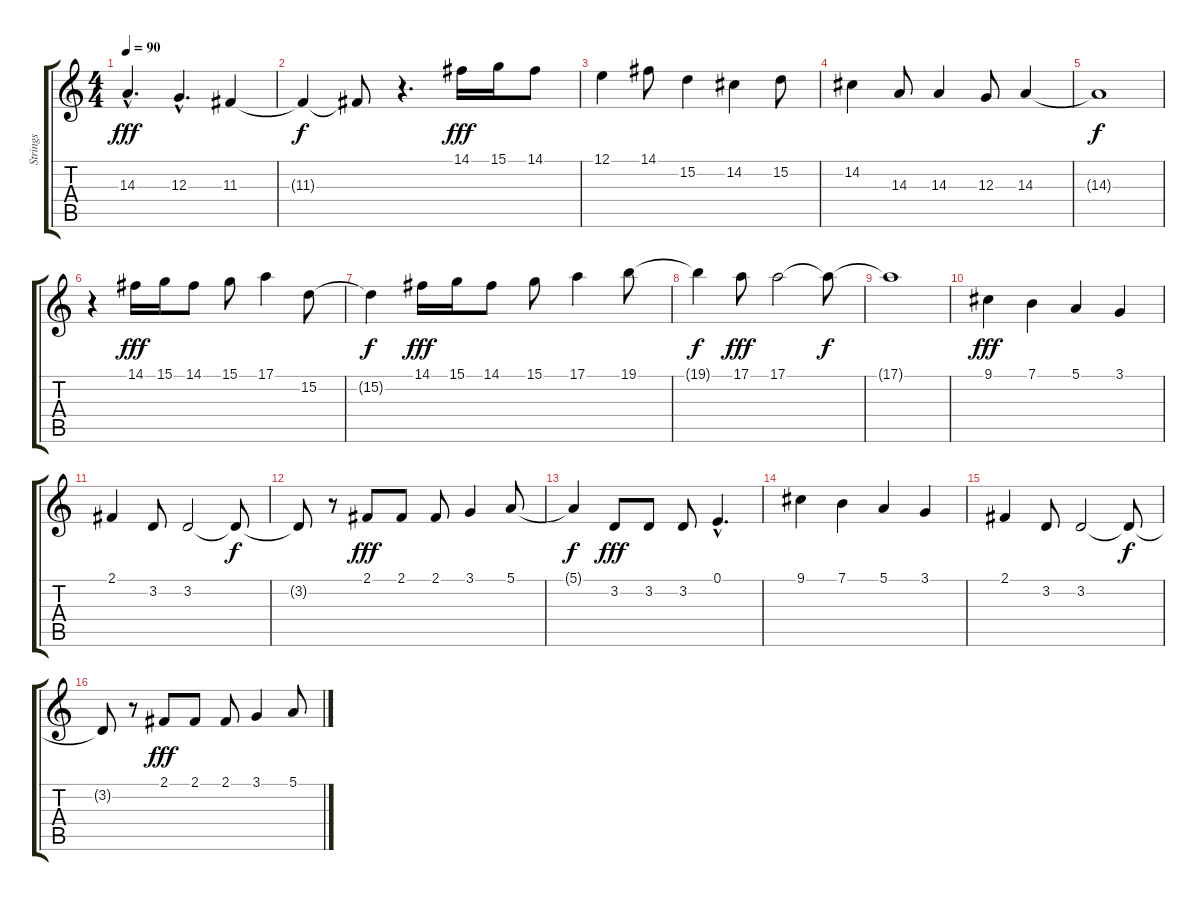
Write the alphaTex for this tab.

\track ("Strings" "Strings") {instrument stringensemble1}
\staff {score tabs}
\tuning (E4 B3 G3 D3 A2 E2) {hide}
\ts (4 4)
\tempo 90
\clef g2
\ks c
14.3{hac}.4{d dy fff} 12.3{hac}.4{d} 11.3.4 |
11.3{t}.4{dy f} 11.3{t}.8 r.4{d} 14.1.16{dy fff} 15.1.16 14.1.8 |
12.1.4 14.1.8 15.2.4 14.2.4 15.2.8 |
14.2.4 14.3.8 14.3.4 12.3.8 14.3.4 |
14.3{t}.1{dy f} |
r.4 14.1.16{dy fff} 15.1.16 14.1.8 15.1.8 17.1.4 15.2.8 |
15.2{t}.4{dy f} 14.1.16{dy fff} 15.1.16 14.1.8 15.1.8 17.1.4 19.1.8 |
19.1{t}.4{dy f} 17.1.8{dy fff} 17.1.2 17.1{t}.8{dy f} |
17.1{t}.1 |
9.1.4{dy fff} 7.1.4 5.1.4 3.1.4 |
2.1.4 3.2.8 3.2.2 3.2{t}.8{dy f} |
3.2{t}.8 r.8 2.1.8{dy fff} 2.1.8 2.1.8 3.1.4 5.1.8 |
5.1{t}.4{dy f} 3.2.8{dy fff} 3.2.8 3.2.8 0.1{hac}.4{d} |
9.1.4 7.1.4 5.1.4 3.1.4 |
2.1.4 3.2.8 3.2.2 3.2{t}.8{dy f} |
3.2{t}.8 r.8 2.1.8{dy fff} 2.1.8 2.1.8 3.1.4 5.1.8
